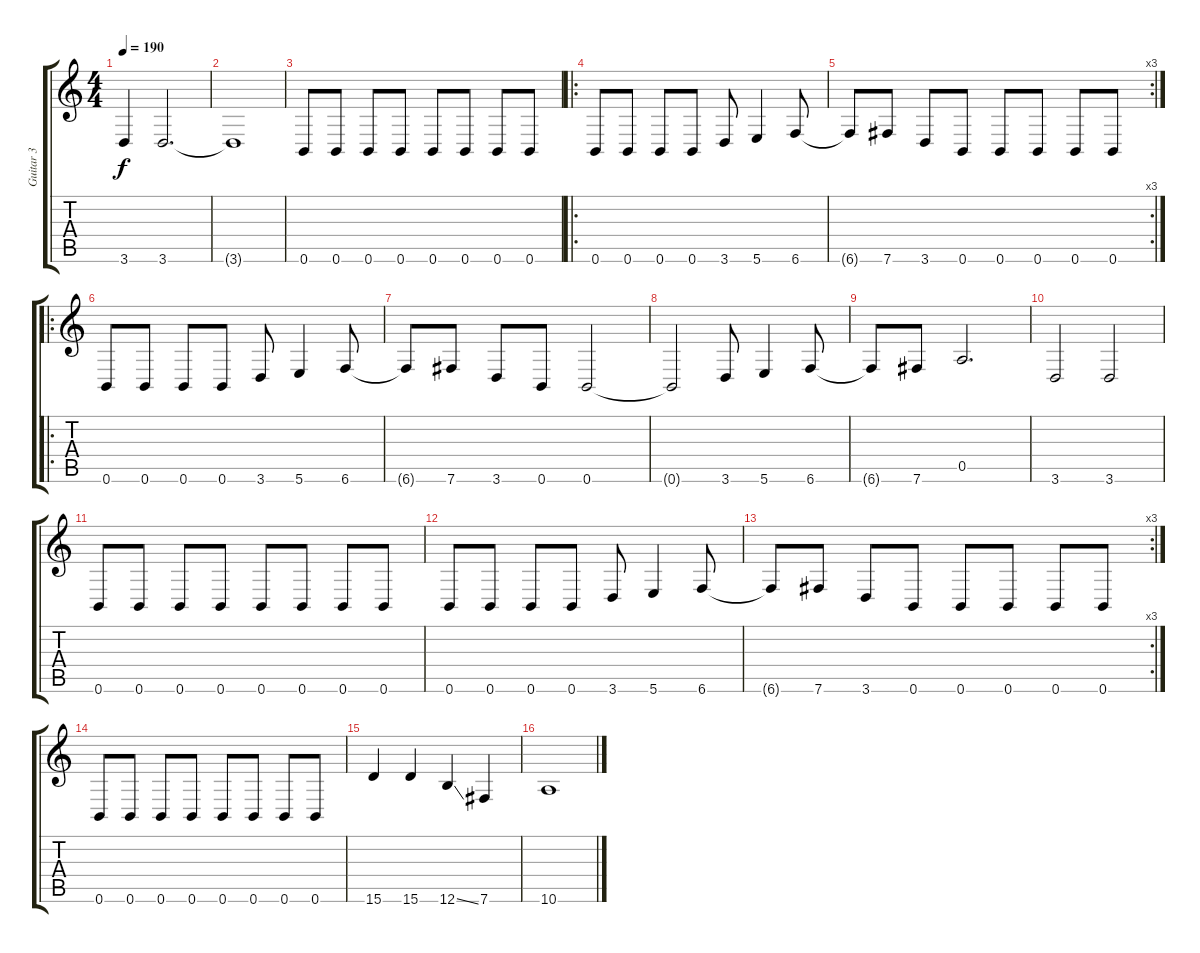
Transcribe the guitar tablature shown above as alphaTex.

\track ("Guitar 3" "Guitar 3") {instrument distortionguitar}
\staff {score tabs}
\tuning (E4 B3 G3 D3 A2 B1) {hide}
\ts (4 4)
\tempo 190
\clef g2
\ks c
3.6.4{dy f} 3.6.2{d} |
3.6{t}.1 |
0.6.8 0.6.8 0.6.8 0.6.8 0.6.8 0.6.8 0.6.8 0.6.8 |
\ro
0.6.8 0.6.8 0.6.8 0.6.8 3.6.8 5.6.4 6.6.8 |
\rc 3
6.6{t}.8 7.6.8 3.6.8 0.6.8 0.6.8 0.6.8 0.6.8 0.6.8 |
\ro
0.6.8 0.6.8 0.6.8 0.6.8 3.6.8 5.6.4 6.6.8 |
6.6{t}.8 7.6.8 3.6.8 0.6.8 0.6.2 |
0.6{t}.2 3.6.8 5.6.4 6.6.8 |
6.6{t}.8 7.6.8 0.5.2{d} |
3.6.2 3.6.2 |
0.6.8 0.6.8 0.6.8 0.6.8 0.6.8 0.6.8 0.6.8 0.6.8 |
0.6.8 0.6.8 0.6.8 0.6.8 3.6.8 5.6.4 6.6.8 |
\rc 3
6.6{t}.8 7.6.8 3.6.8 0.6.8 0.6.8 0.6.8 0.6.8 0.6.8 |
0.6.8 0.6.8 0.6.8 0.6.8 0.6.8 0.6.8 0.6.8 0.6.8 |
15.6.4 15.6.4 12.6{ss}.4 7.6.4 |
10.6.1
